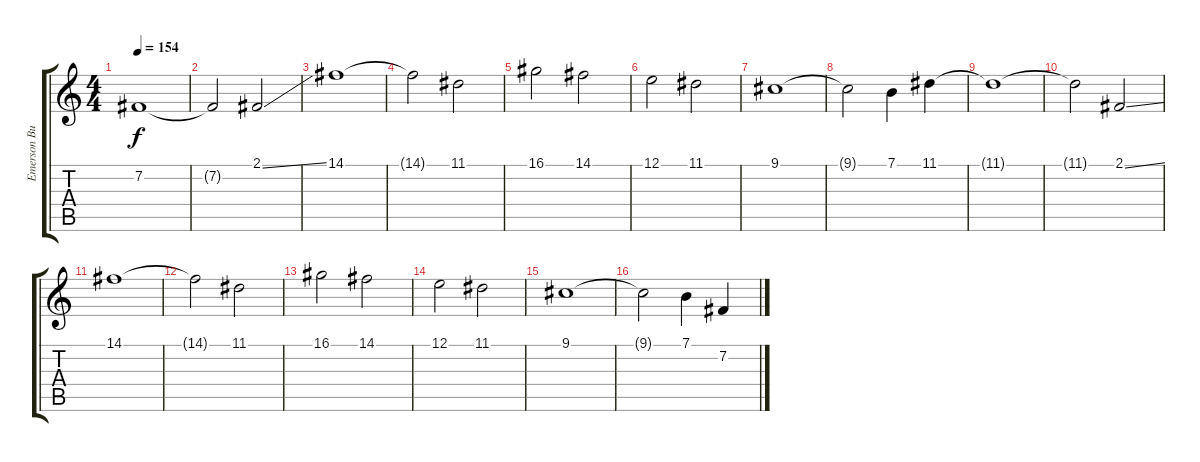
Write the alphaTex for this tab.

\track ("Emerson Burton (Keyboard)" "Emerson Bu") {instrument whistle}
\staff {score tabs}
\tuning (E4 B3 G3 D3 A2 E2) {hide}
\ts (4 4)
\tempo 154
\clef g2
\ks c
7.2{t}.1{dy f} |
7.2{t}.2 2.1{ss}.2 |
14.1.1 |
14.1{t}.2 11.1.2 |
16.1.2 14.1.2 |
12.1.2 11.1.2 |
9.1.1 |
9.1{t}.2 7.1.4 11.1.4 |
11.1{t}.1 |
11.1{t}.2 2.1{ss}.2 |
14.1.1 |
14.1{t}.2 11.1.2 |
16.1.2 14.1.2 |
12.1.2 11.1.2 |
9.1.1 |
9.1{t}.2 7.1.4 7.2.4
